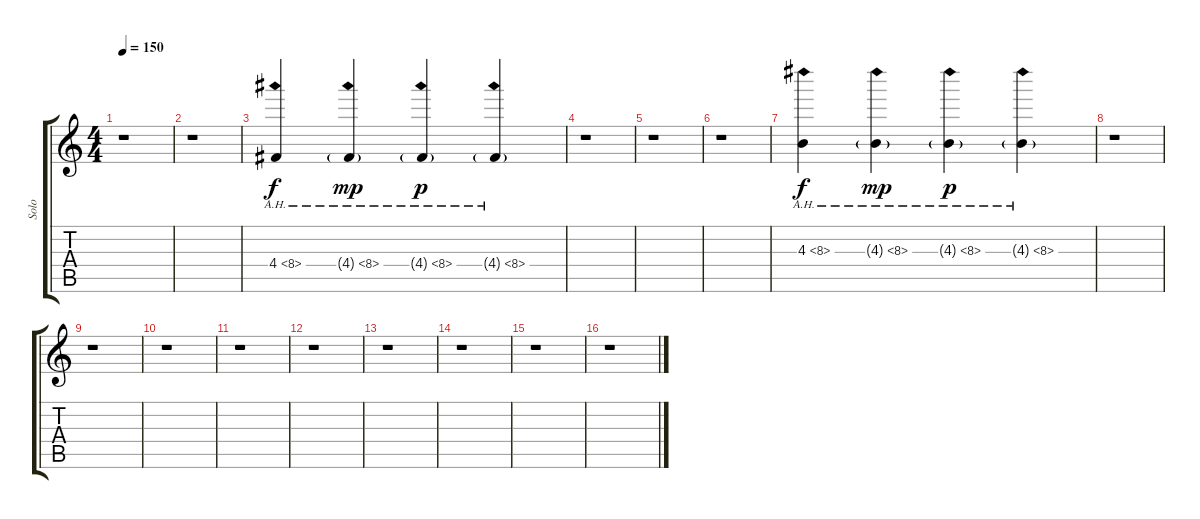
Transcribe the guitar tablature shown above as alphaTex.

\track ("Solo" "Solo") {instrument overdrivenguitar}
\staff {score tabs}
\tuning (E4 B3 G3 D3 A2 E2) {hide}
\ts (4 4)
\tempo 150
\clef g2
\ks c
r.1{dy f instrument overdrivenguitar} |
r.1 |
4.4{ah 4}.4 4.4{ah 4 g}.4{dy mp} 4.4{ah 4 g}.4{dy p} 4.4{ah 4 g}.4 |
r.1 |
r.1 |
r.1 |
4.3{ah 4}.4{dy f} 4.3{ah 4 g}.4{dy mp} 4.3{ah 4 g}.4{dy p} 4.3{ah 4 g}.4 |
r.1 |
r.1 |
r.1 |
r.1 |
r.1 |
r.1 |
r.1 |
r.1 |
r.1
